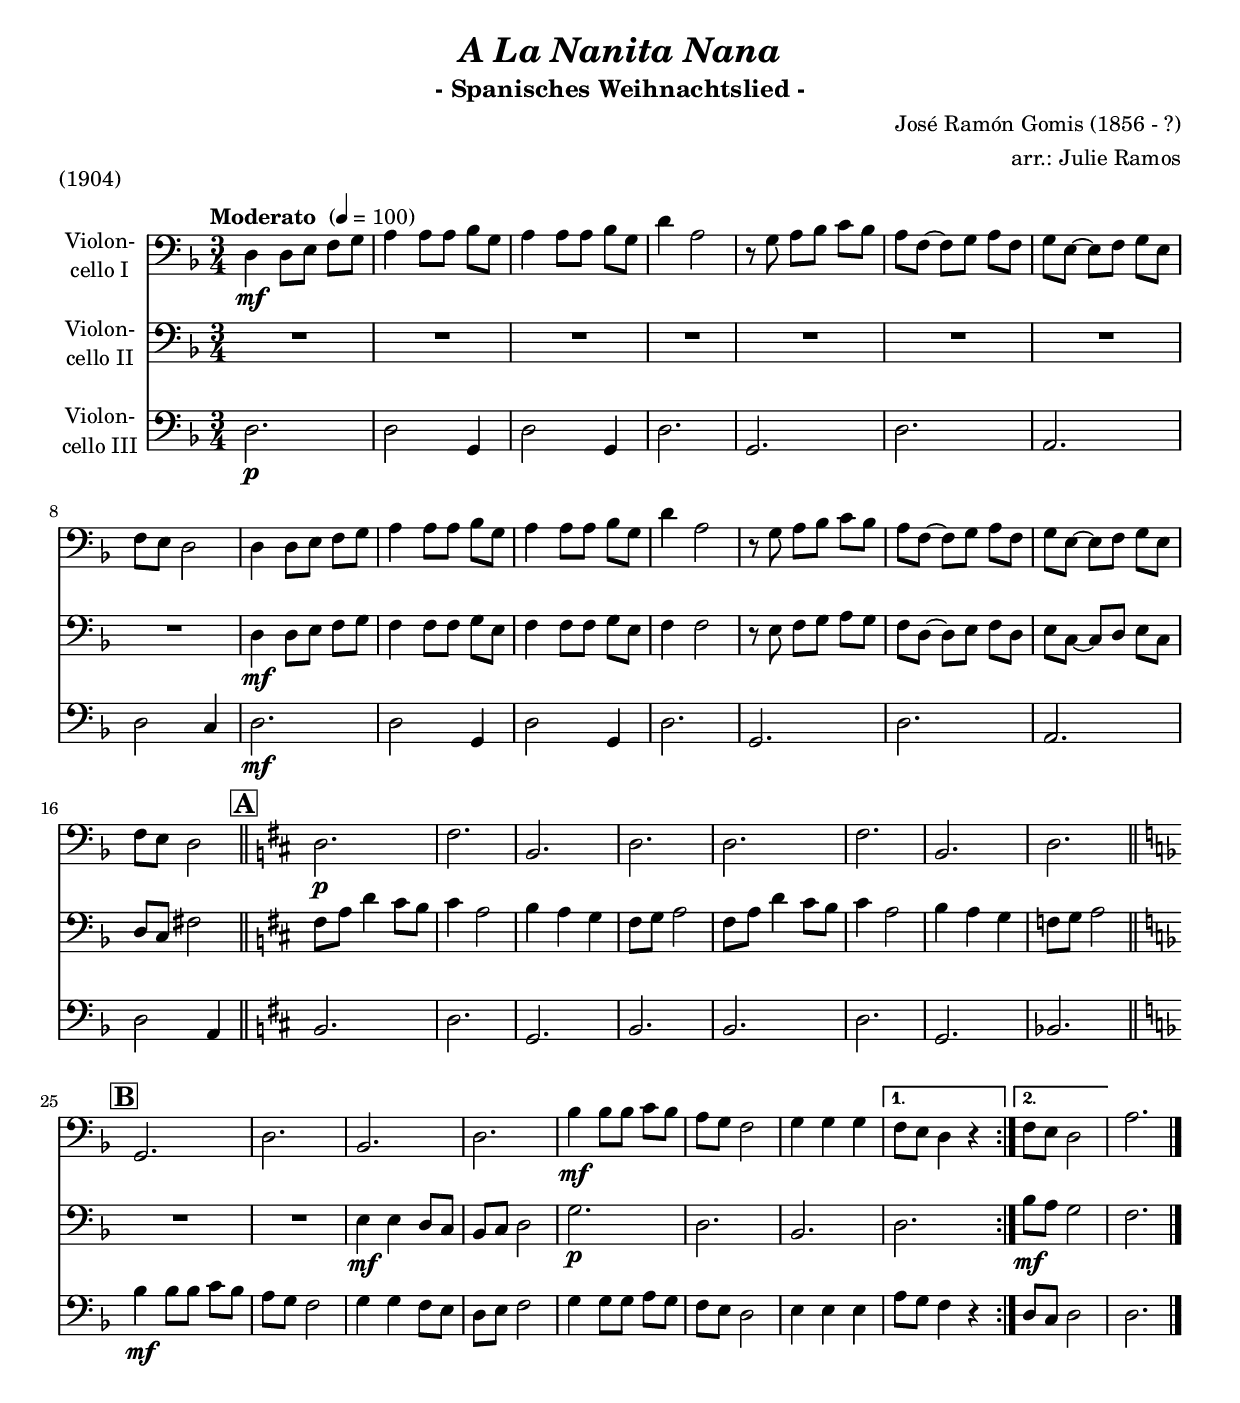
\version "2.18.2"
\include "deutsch.ly"

#(set-global-staff-size 18.8)

\header {
  title     = \markup \bold \italic "A La Nanita Nana"
  subtitle  ="- Spanisches Weihnachtslied -"
  composer  = "José Ramón Gomis (1856 - ?)"
  arranger  = "arr.: Julie Ramos"
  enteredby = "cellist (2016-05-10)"
  piece     = "(1904)"
}

voiceconsts = {
  \key d \minor
  \time 3/4
  \tempo "Moderato " 4=100
  \clef "bass"
  \numericTimeSignature
%  \compressFullBarRests
  \set tupletSpannerDuration = #(ly:make-moment 1 4)
  % Set default beaming for all staves
  \set Timing.beamExceptions = #'()
  \set Timing.baseMoment     = #(ly:make-moment 1 4)
  \set Timing.beatStructure  = #'(1 1 1)
}

mifl = "flute"
mist = "string ensemble 1"
mikl = "concertina"
miba = "bassoon"

boxa = { \bar "||" \mark \markup \box \bold "A" \key d \major }
boxb = { \bar "||" \mark \markup \box \bold "B" \key d \minor }

va = \relative c {
  \voiceconsts

  \repeat volta 2 {
    d4\mf d8 e f g
    a4 a8 a b g
    a4 a8 a b g
    d'4 a2
    r8 g a b c b

    a f~ f g a f
    g e~ e f g e
    f e d2
    d4 d8 e f g
    a4 a8 a b g
    a4 a8 a b g
    d'4 a2

    r8 g a b c b
    a f~ f g a f
    g e~ e f g e
    f e d2 \boxa
    d2.\p
    fis
    h,
    d
    d

    fis
    h,
    d \boxb
    g,
    d'
    b
    d
    b'4\mf b8 b c b
    a g f2
    g4 g g
  }
  \alternative {
    { f8 e d4 r }
    { f8 e d2 }
  }
  a'2. \bar "|."
}

vb = \relative c {
  \voiceconsts

  \repeat volta 2 {
    R2.*8
    d4\mf d8 e f g
    f4 f8 f g e
    f4 f8 f g e
    f4 f2

    r8 e f g a g
    f d~ d e f d
    e c~ c d e c
    d c fis2 \boxa

    fis8 a d4 cis8 h
    cis4 a2

    h4 a g
    fis8 g a2
    fis8 a d4 cis8 h
    cis4 a2
    h4 a g
    f8 g a2 \boxb
    R2.*2

    e4\mf e d8 c
    b c d2
    g2.\p
    d
    b
  }
  \alternative {
    { d }
    { b'8\mf a g2 }
  }
  f2. \bar "|."
}

vc = \relative c {
  \voiceconsts

  \repeat volta 2 {
    d2.\p
    d2 g,4
    d'2 g,4
    d'2.
    g,

    d'
    a
    d2 c4
    d2.\mf
    d2 g,4
    d'2 g,4
    d'2.

    g,
    d'
    a
    d2 a4 \boxa
    h2.
    d

    g,
    h
    h
    d
    g,
    b \boxb
    b'4\mf b8 b c b
    a g f2

    g4 g f8 e
    d e f2
    g4 g8 g a g
    f e d2
    e4 e e
  }
  \alternative {
    { a8 g f4 r }
    { d8 c d2 }
  }
  d2. \bar "|."
}


music = <<
      \new Staff {
        \set Staff.midiInstrument = \miba
        \set Staff.instrumentName = \markup \center-column { "Violon-" "cello I" }
        \transpose d d { \va }
}

      \new Staff {
        \set Staff.midiInstrument = \miba
        \set Staff.instrumentName = \markup \center-column { "Violon-" "cello II" }
        \transpose d d { \vb }
      }

      \new Staff {
        \set Staff.midiInstrument = \miba
        \set Staff.instrumentName = \markup \center-column { "Violon-" "cello III" }
        \transpose d d { \vc }
      }
>>

\book {
  \score {
   \music
    \layout {}
  }

  \score {
    \unfoldRepeats \music

    \midi {
      \context {
        \Score
      }
    }
  }
}
